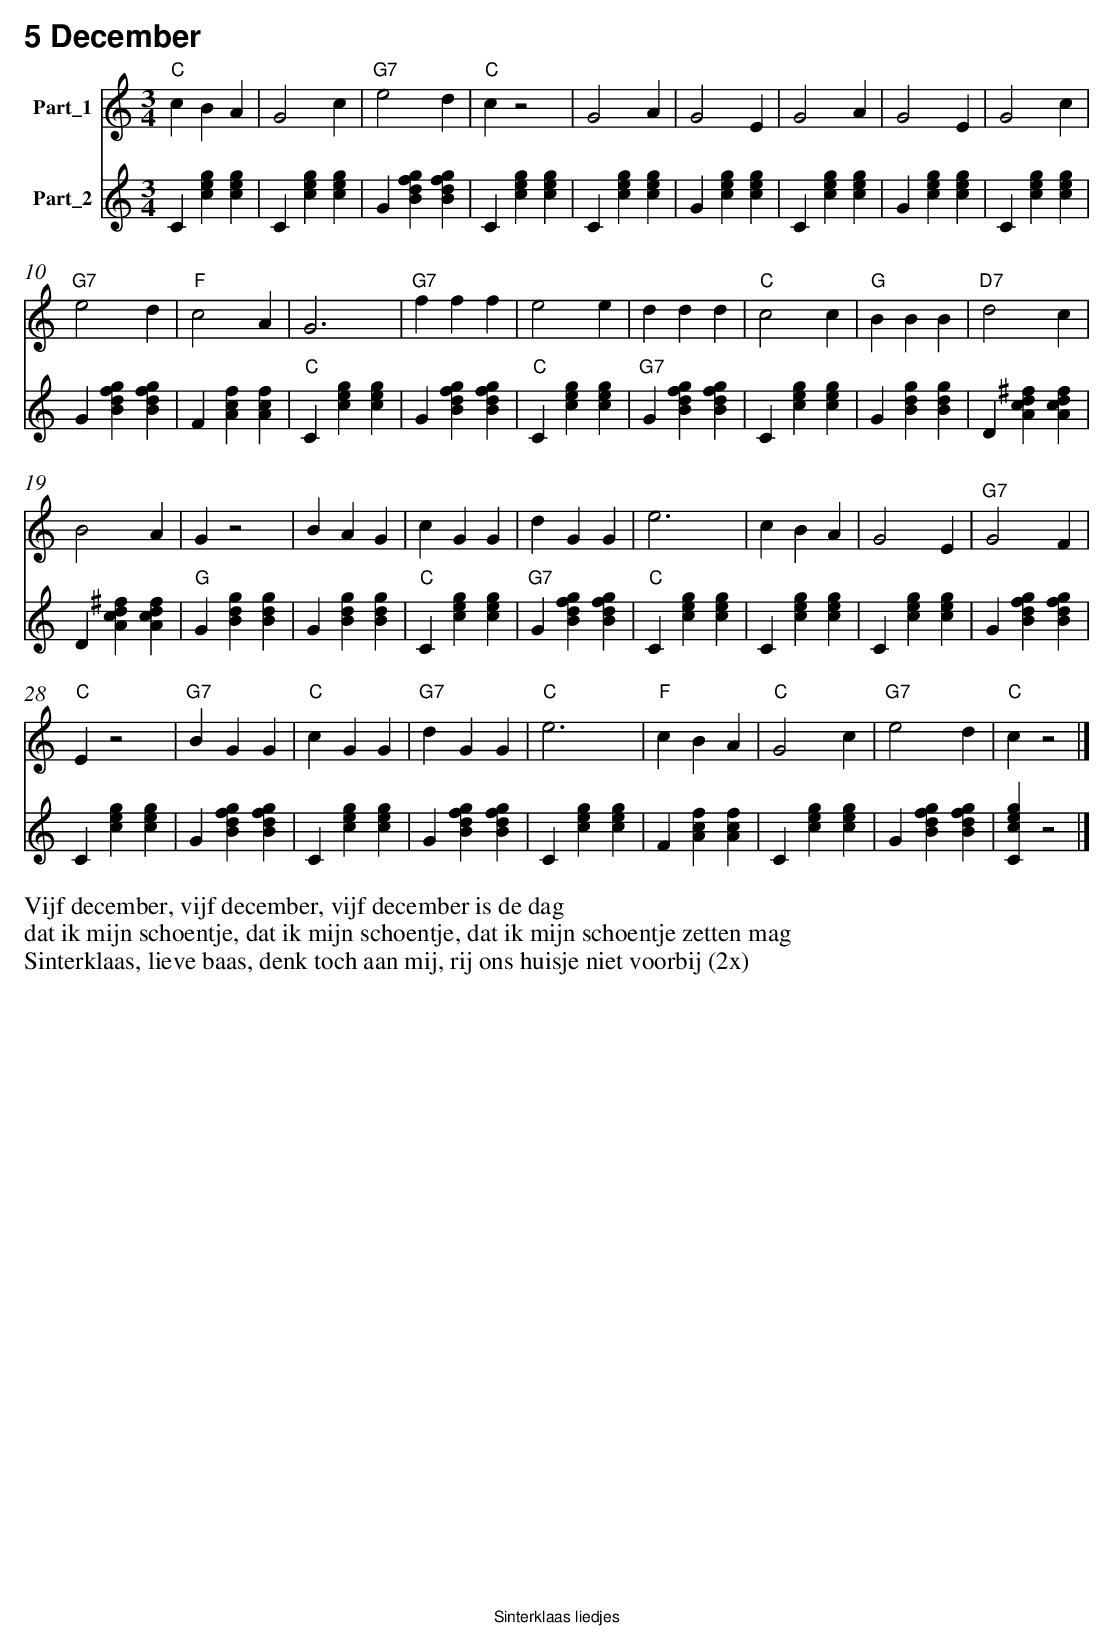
X:1
T:5 December
%%score 1 2
L:1/4
M:3/4
K:C
V:1 treble nm="Part_1"
V:2 treble nm="Part_2"
V:1
"C" c B A | G2 c |"G7" e2 d | "C"c z2 | G2 A | G2 E | G2 A | G2 E | G2 c |$"G7" e2 d |"F" c2 A | G3 |
"G7" f f f | e2 e | d d d |"C" c2 c |"G" B B B |"D7" d2 c |$ B2 A | G z2 | B A G | c G G | d G G |
e3 | c B A | G2 E |"G7" G2 F |$"C" E z2 |"G7" B G G |"C" c G G |"G7" d G G |"C" e3 |"F" c B A |
"C" G2 c |"G7" e2 d |"C" c z2 |]
V:2
C [gec] [gec] | C [gec] [gec] | G [gfdB] [gfdB] | C [gec] [gec] | C [gec] [gec] | G [gec] [gec] |
C [gec] [gec] | G [gec] [gec] | C [gec] [gec] |$ G [gfdB] [gfdB] | F [fcA] [fcA] |
"C" C [gec] [gec] | G [gfdB] [gfdB] |"C" C [gec] [gec] |"G7" G [gfdB] [gfdB] | C [gec] [gec] |
G [gdB] [gdB] | D [^fdcA] [fdcA] |$ D [^fdcA] [fdcA] |"G" G [gdB] [gdB] | G [gdB] [gdB] |
"C" C [gec] [gec] |"G7" G [gfdB] [gfdB] |"C" C [gec] [gec] | C [gec] [gec] | C [gec] [gec] |
G [gfdB] [gfdB] |$ C [gec] [gec] | G [gfdB] [gfdB] | C [gec] [gec] |
G [gfdB] [gfdB] | C [gec] [gec] | F [fcA] [fcA] | C [gec] [gec] | G [gfdB] [gfdB] | [gecC] z2 |]
Vijf december, vijf december, vijf december is de dag
dat ik mijn schoentje, dat ik mijn schoentje, dat ik mijn schoentje zetten mag
Sinterklaas, lieve baas, denk toch aan mij, rij ons huisje niet voorbij (2x)
